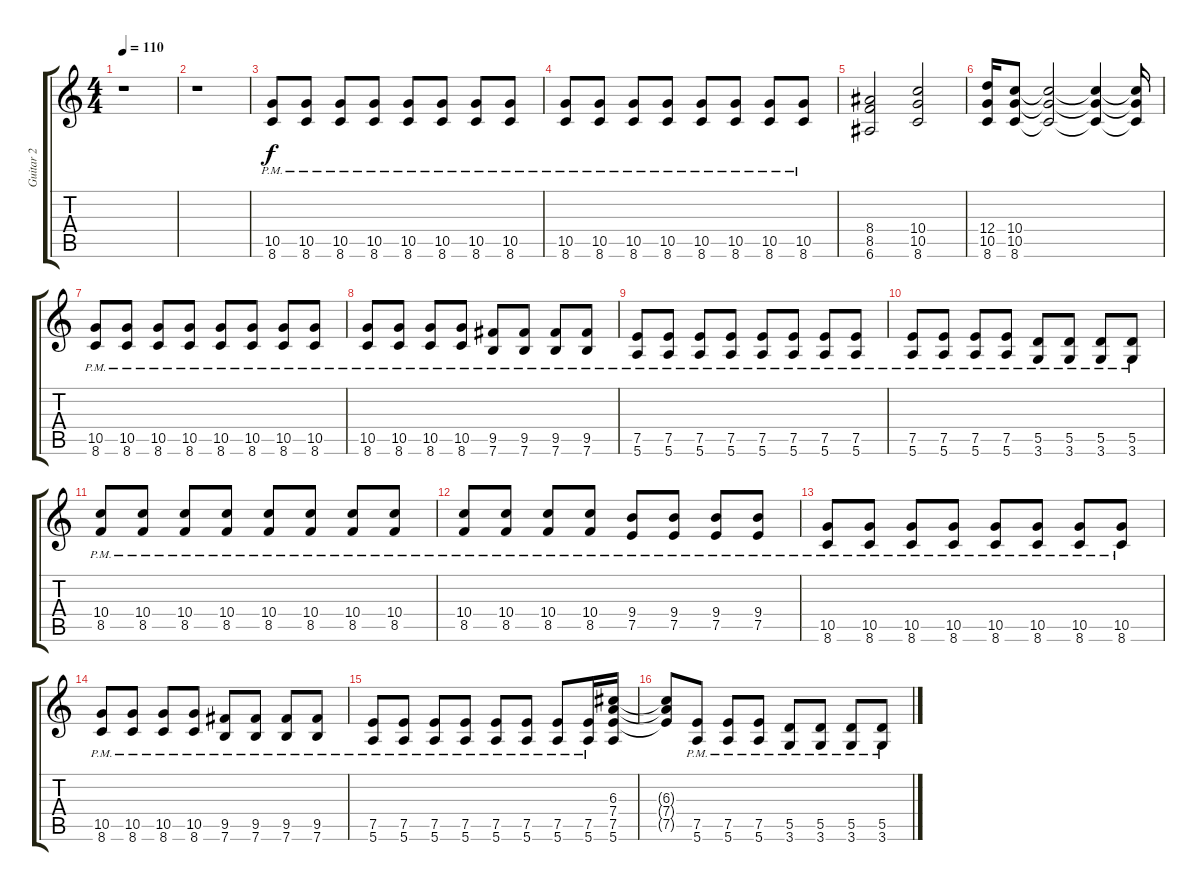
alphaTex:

\track ("Guitar 2" "Guitar 2") {instrument distortionguitar}
\staff {score tabs}
\tuning (E4 B3 G3 D3 A2 E2) {hide}
\ts (4 4)
\tempo 110
\clef g2
\ks c
r.1{dy f instrument distortionguitar} |
r.1 |
(10.5{pm} 8.6{pm}).8 (10.5{pm} 8.6{pm}).8 (10.5{pm} 8.6{pm}).8 (10.5{pm} 8.6{pm}).8 (10.5{pm} 8.6{pm}).8 (10.5{pm} 8.6{pm}).8 (10.5{pm} 8.6{pm}).8 (10.5{pm} 8.6{pm}).8 |
(10.5{pm} 8.6{pm}).8 (10.5{pm} 8.6{pm}).8 (10.5{pm} 8.6{pm}).8 (10.5{pm} 8.6{pm}).8 (10.5{pm} 8.6{pm}).8 (10.5{pm} 8.6{pm}).8 (10.5{pm} 8.6{pm}).8 (10.5{pm} 8.6{pm}).8 |
(8.4 8.5 6.6).2 (10.4 10.5 8.6).2 |
(12.4 10.5 8.6).16 (10.4 10.5 8.6).8 (10.4{t} 10.5{t} 8.6{t}).2 (10.4{t} 10.5{t} 8.6{t}).4 (10.4{t} 10.5{t} 8.6{t}).16 |
(10.5{pm} 8.6{pm}).8 (10.5{pm} 8.6{pm}).8 (10.5{pm} 8.6{pm}).8 (10.5{pm} 8.6{pm}).8 (10.5{pm} 8.6{pm}).8 (10.5{pm} 8.6{pm}).8 (10.5{pm} 8.6{pm}).8 (10.5{pm} 8.6{pm}).8 |
(10.5{pm} 8.6{pm}).8 (10.5{pm} 8.6{pm}).8 (10.5{pm} 8.6{pm}).8 (10.5{pm} 8.6{pm}).8 (9.5{pm} 7.6{pm}).8 (9.5{pm} 7.6{pm}).8 (9.5{pm} 7.6{pm}).8 (9.5{pm} 7.6{pm}).8 |
(7.5{pm} 5.6{pm}).8 (7.5{pm} 5.6{pm}).8 (7.5{pm} 5.6{pm}).8 (7.5{pm} 5.6{pm}).8 (7.5{pm} 5.6{pm}).8 (7.5{pm} 5.6{pm}).8 (7.5{pm} 5.6{pm}).8 (7.5{pm} 5.6{pm}).8 |
(7.5{pm} 5.6{pm}).8 (7.5{pm} 5.6{pm}).8 (7.5{pm} 5.6{pm}).8 (7.5{pm} 5.6{pm}).8 (5.5{pm} 3.6{pm}).8 (5.5{pm} 3.6{pm}).8 (5.5{pm} 3.6{pm}).8 (5.5{pm} 3.6{pm}).8 |
(10.4{pm} 8.5{pm}).8 (10.4{pm} 8.5{pm}).8 (10.4{pm} 8.5{pm}).8 (10.4{pm} 8.5{pm}).8 (10.4{pm} 8.5{pm}).8 (10.4{pm} 8.5{pm}).8 (10.4{pm} 8.5{pm}).8 (10.4{pm} 8.5{pm}).8 |
(10.4{pm} 8.5{pm}).8 (10.4{pm} 8.5{pm}).8 (10.4{pm} 8.5{pm}).8 (10.4{pm} 8.5{pm}).8 (9.4{pm} 7.5{pm}).8 (9.4{pm} 7.5{pm}).8 (9.4{pm} 7.5{pm}).8 (9.4{pm} 7.5{pm}).8 |
(10.5{pm} 8.6{pm}).8 (10.5{pm} 8.6{pm}).8 (10.5{pm} 8.6{pm}).8 (10.5{pm} 8.6{pm}).8 (10.5{pm} 8.6{pm}).8 (10.5{pm} 8.6{pm}).8 (10.5{pm} 8.6{pm}).8 (10.5{pm} 8.6{pm}).8 |
(10.5{pm} 8.6{pm}).8 (10.5{pm} 8.6{pm}).8 (10.5{pm} 8.6{pm}).8 (10.5{pm} 8.6{pm}).8 (9.5{pm} 7.6{pm}).8 (9.5{pm} 7.6{pm}).8 (9.5{pm} 7.6{pm}).8 (9.5{pm} 7.6{pm}).8 |
(7.5{pm} 5.6{pm}).8 (7.5{pm} 5.6{pm}).8 (7.5{pm} 5.6{pm}).8 (7.5{pm} 5.6{pm}).8 (7.5{pm} 5.6{pm}).8 (7.5{pm} 5.6{pm}).8 (7.5{pm} 5.6{pm}).8 (7.5{pm} 5.6{pm}).16 (6.3 7.4 7.5 5.6).16 |
(6.3{t} 7.4{t} 7.5{t}).8 (7.5{pm} 5.6{pm}).8 (7.5{pm} 5.6{pm}).8 (7.5{pm} 5.6{pm}).8 (5.5{pm} 3.6{pm}).8 (5.5{pm} 3.6{pm}).8 (5.5{pm} 3.6{pm}).8 (5.5{pm} 3.6{pm}).8
